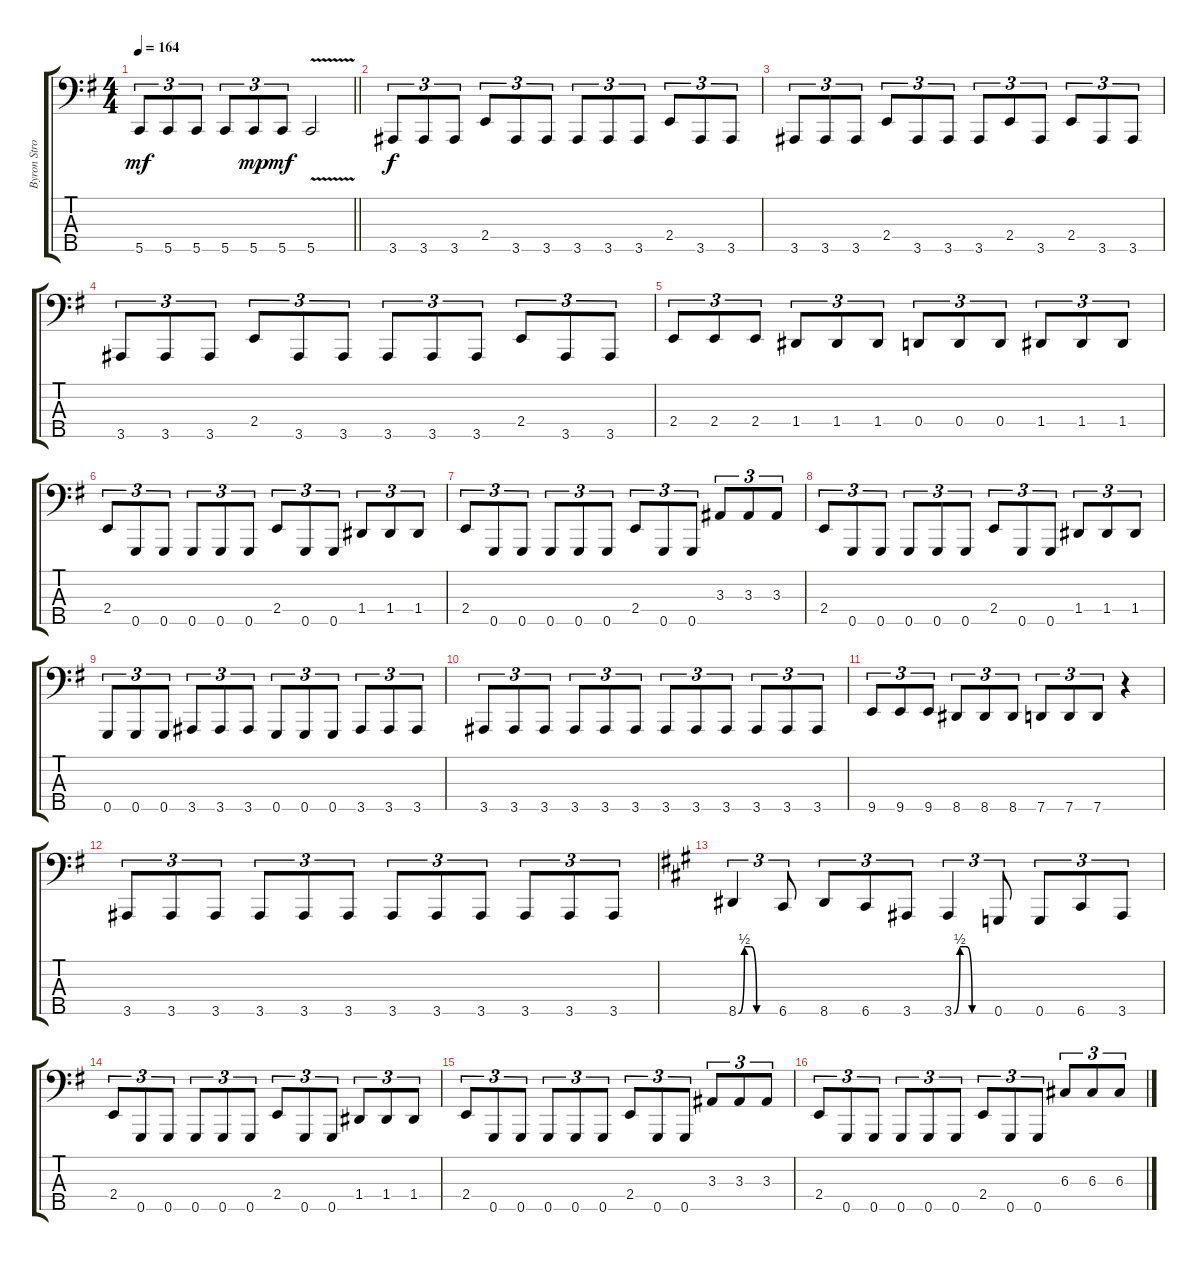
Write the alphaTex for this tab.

\track ("Byron Stroud" "Byron Stro") {instrument electricbasspick}
\staff {score tabs}
\tuning (F2 C2 G1 D1 G0) {hide}
\ts (4 4)
\tempo 164
\clef f4
\barLineRight lightlight
\ks g
5.5.8{tu (3 2) dy mf} 5.5.8{tu (3 2)} 5.5.8{tu (3 2)} 5.5.8{tu (3 2)} 5.5.8{tu (3 2) dy mp} 5.5.8{tu (3 2) dy mf} 5.5{v}.2 |
3.5.8{tu (3 2) dy f} 3.5.8{tu (3 2)} 3.5.8{tu (3 2)} 2.4.8{tu (3 2)} 3.5.8{tu (3 2)} 3.5.8{tu (3 2)} 3.5.8{tu (3 2)} 3.5.8{tu (3 2)} 3.5.8{tu (3 2)} 2.4.8{tu (3 2)} 3.5.8{tu (3 2)} 3.5.8{tu (3 2)} |
3.5.8{tu (3 2)} 3.5.8{tu (3 2)} 3.5.8{tu (3 2)} 2.4.8{tu (3 2)} 3.5.8{tu (3 2)} 3.5.8{tu (3 2)} 3.5.8{tu (3 2)} 2.4.8{tu (3 2)} 3.5.8{tu (3 2)} 2.4.8{tu (3 2)} 3.5.8{tu (3 2)} 3.5.8{tu (3 2)} |
3.5.8{tu (3 2)} 3.5.8{tu (3 2)} 3.5.8{tu (3 2)} 2.4.8{tu (3 2)} 3.5.8{tu (3 2)} 3.5.8{tu (3 2)} 3.5.8{tu (3 2)} 3.5.8{tu (3 2)} 3.5.8{tu (3 2)} 2.4.8{tu (3 2)} 3.5.8{tu (3 2)} 3.5.8{tu (3 2)} |
2.4.8{tu (3 2)} 2.4.8{tu (3 2)} 2.4.8{tu (3 2)} 1.4.8{tu (3 2)} 1.4.8{tu (3 2)} 1.4.8{tu (3 2)} 0.4.8{tu (3 2)} 0.4.8{tu (3 2)} 0.4.8{tu (3 2)} 1.4.8{tu (3 2)} 1.4.8{tu (3 2)} 1.4.8{tu (3 2)} |
2.4.8{tu (3 2)} 0.5.8{tu (3 2)} 0.5.8{tu (3 2)} 0.5.8{tu (3 2)} 0.5.8{tu (3 2)} 0.5.8{tu (3 2)} 2.4.8{tu (3 2)} 0.5.8{tu (3 2)} 0.5.8{tu (3 2)} 1.4.8{tu (3 2)} 1.4.8{tu (3 2)} 1.4.8{tu (3 2)} |
2.4.8{tu (3 2)} 0.5.8{tu (3 2)} 0.5.8{tu (3 2)} 0.5.8{tu (3 2)} 0.5.8{tu (3 2)} 0.5.8{tu (3 2)} 2.4.8{tu (3 2)} 0.5.8{tu (3 2)} 0.5.8{tu (3 2)} 3.3.8{tu (3 2)} 3.3.8{tu (3 2)} 3.3.8{tu (3 2)} |
2.4.8{tu (3 2)} 0.5.8{tu (3 2)} 0.5.8{tu (3 2)} 0.5.8{tu (3 2)} 0.5.8{tu (3 2)} 0.5.8{tu (3 2)} 2.4.8{tu (3 2)} 0.5.8{tu (3 2)} 0.5.8{tu (3 2)} 1.4.8{tu (3 2)} 1.4.8{tu (3 2)} 1.4.8{tu (3 2)} |
0.5.8{tu (3 2)} 0.5.8{tu (3 2)} 0.5.8{tu (3 2)} 3.5.8{tu (3 2)} 3.5.8{tu (3 2)} 3.5.8{tu (3 2)} 0.5.8{tu (3 2)} 0.5.8{tu (3 2)} 0.5.8{tu (3 2)} 3.5.8{tu (3 2)} 3.5.8{tu (3 2)} 3.5.8{tu (3 2)} |
3.5.8{tu (3 2)} 3.5.8{tu (3 2)} 3.5.8{tu (3 2)} 3.5.8{tu (3 2)} 3.5.8{tu (3 2)} 3.5.8{tu (3 2)} 3.5.8{tu (3 2)} 3.5.8{tu (3 2)} 3.5.8{tu (3 2)} 3.5.8{tu (3 2)} 3.5.8{tu (3 2)} 3.5.8{tu (3 2)} |
9.5.8{tu (3 2)} 9.5.8{tu (3 2)} 9.5.8{tu (3 2)} 8.5.8{tu (3 2)} 8.5.8{tu (3 2)} 8.5.8{tu (3 2)} 7.5.8{tu (3 2)} 7.5.8{tu (3 2)} 7.5.8{tu (3 2)} r.4 |
3.5.8{tu (3 2)} 3.5.8{tu (3 2)} 3.5.8{tu (3 2)} 3.5.8{tu (3 2)} 3.5.8{tu (3 2)} 3.5.8{tu (3 2)} 3.5.8{tu (3 2)} 3.5.8{tu (3 2)} 3.5.8{tu (3 2)} 3.5.8{tu (3 2)} 3.5.8{tu (3 2)} 3.5.8{tu (3 2)} |
\ks a
8.5{be (custom 0 0 10 2 20 2 30 0 60 0)}.4{tu (3 2)} 6.5.8{tu (3 2)} 8.5.8{tu (3 2)} 6.5.8{tu (3 2)} 3.5.8{tu (3 2)} 3.5{be (custom 0 0 10 2 20 2 30 0 60 0)}.4{tu (3 2)} 0.5.8{tu (3 2)} 0.5.8{tu (3 2)} 6.5.8{tu (3 2)} 3.5.8{tu (3 2)} |
\ks g
2.4.8{tu (3 2)} 0.5.8{tu (3 2)} 0.5.8{tu (3 2)} 0.5.8{tu (3 2)} 0.5.8{tu (3 2)} 0.5.8{tu (3 2)} 2.4.8{tu (3 2)} 0.5.8{tu (3 2)} 0.5.8{tu (3 2)} 1.4.8{tu (3 2)} 1.4.8{tu (3 2)} 1.4.8{tu (3 2)} |
2.4.8{tu (3 2)} 0.5.8{tu (3 2)} 0.5.8{tu (3 2)} 0.5.8{tu (3 2)} 0.5.8{tu (3 2)} 0.5.8{tu (3 2)} 2.4.8{tu (3 2)} 0.5.8{tu (3 2)} 0.5.8{tu (3 2)} 3.3.8{tu (3 2)} 3.3.8{tu (3 2)} 3.3.8{tu (3 2)} |
2.4.8{tu (3 2)} 0.5.8{tu (3 2)} 0.5.8{tu (3 2)} 0.5.8{tu (3 2)} 0.5.8{tu (3 2)} 0.5.8{tu (3 2)} 2.4.8{tu (3 2)} 0.5.8{tu (3 2)} 0.5.8{tu (3 2)} 6.3.8{tu (3 2)} 6.3.8{tu (3 2)} 6.3.8{tu (3 2)}
